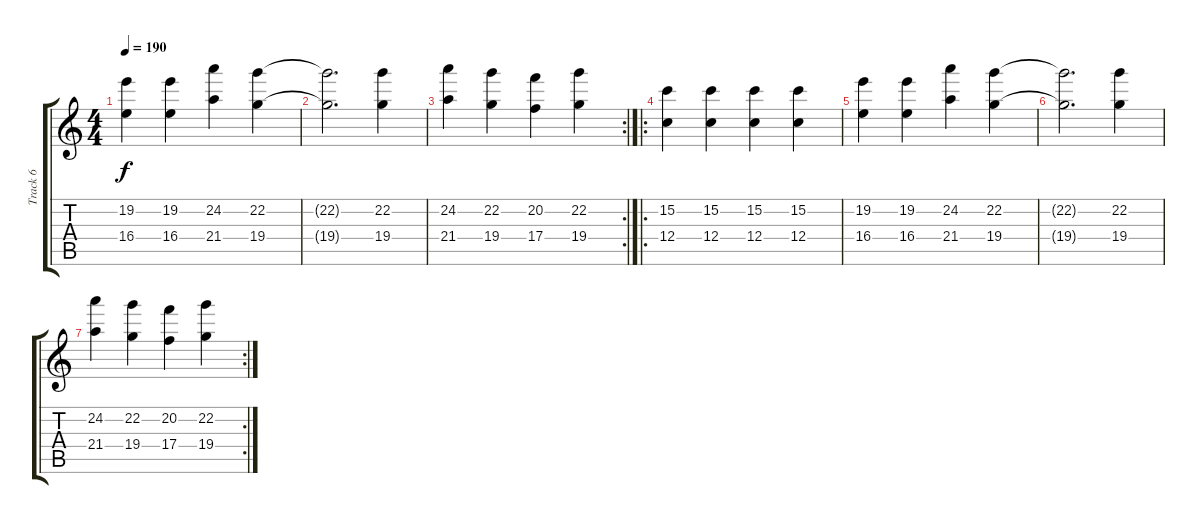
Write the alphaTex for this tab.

\track ("Track 6" "Track 6") {instrument distortionguitar}
\staff {score tabs}
\tuning (D4 A3 F3 C3 G2 C2) {hide}
\ts (4 4)
\tempo 190
\clef g2
\ks c
(19.2 16.4).4{dy f} (19.2 16.4).4 (24.2 21.4).4 (22.2 19.4).4 |
(22.2{t} 19.4{t}).2{d} (22.2 19.4).4 |
\rc 2
(24.2 21.4).4 (22.2 19.4).4 (20.2 17.4).4 (22.2 19.4).4 |
\ro
(15.2 12.4).4 (15.2 12.4).4 (15.2 12.4).4 (15.2 12.4).4 |
(19.2 16.4).4 (19.2 16.4).4 (24.2 21.4).4 (22.2 19.4).4 |
(22.2{t} 19.4{t}).2{d} (22.2 19.4).4 |
\rc 2
(24.2 21.4).4 (22.2 19.4).4 (20.2 17.4).4 (22.2 19.4).4
